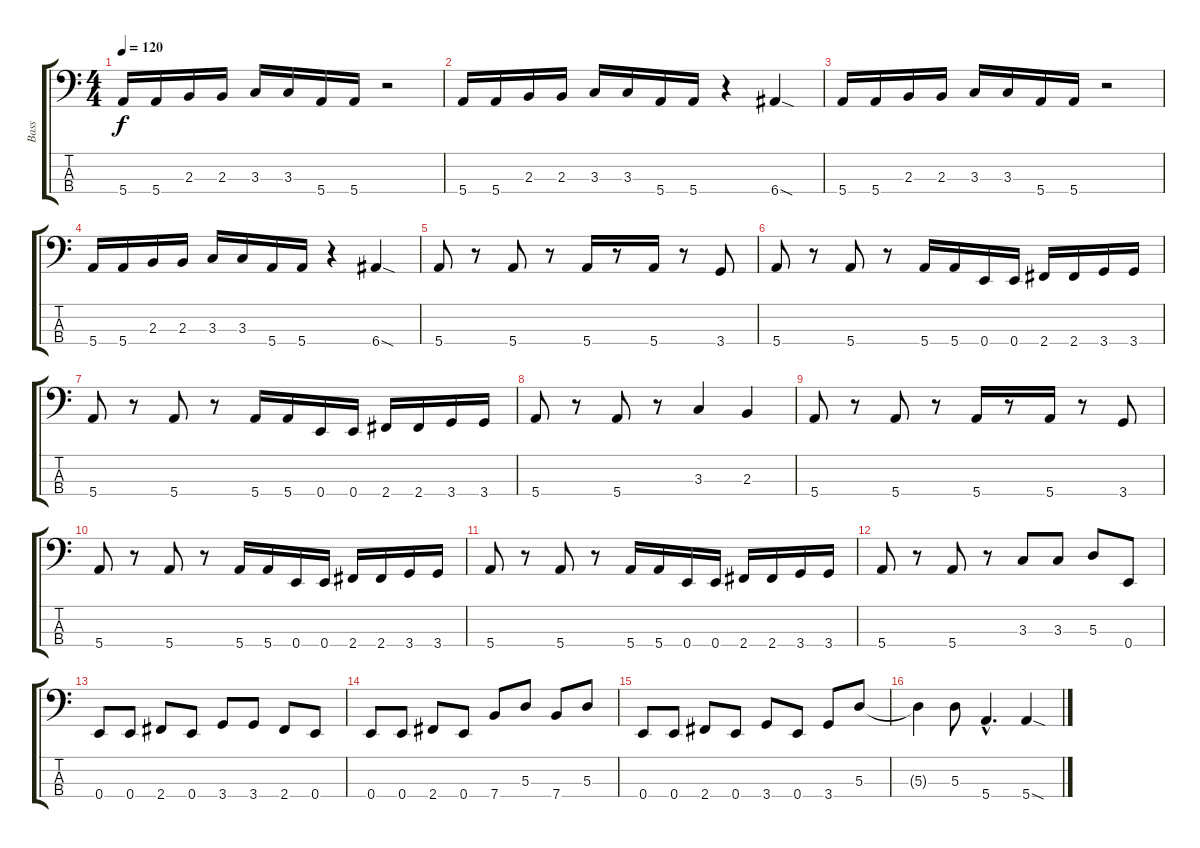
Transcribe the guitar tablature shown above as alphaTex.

\track ("Bass" "Bass") {instrument slapbass1}
\staff {score tabs}
\tuning (G2 D2 A1 E1) {hide}
\ts (4 4)
\tempo 120
\clef f4
\ks c
5.4.16{dy f instrument slapbass1} 5.4.16 2.3.16 2.3.16 3.3.16 3.3.16 5.4.16 5.4.16 r.2 |
5.4.16 5.4.16 2.3.16 2.3.16 3.3.16 3.3.16 5.4.16 5.4.16 r.4 6.4{sod}.4 |
5.4.16 5.4.16 2.3.16 2.3.16 3.3.16 3.3.16 5.4.16 5.4.16 r.2 |
5.4.16 5.4.16 2.3.16 2.3.16 3.3.16 3.3.16 5.4.16 5.4.16 r.4 6.4{sod}.4 |
5.4.8 r.8 5.4.8 r.8 5.4.16 r.8 5.4.16 r.8 3.4.8 |
5.4.8 r.8 5.4.8 r.8 5.4.16 5.4.16 0.4.16 0.4.16 2.4.16 2.4.16 3.4.16 3.4.16 |
5.4.8 r.8 5.4.8 r.8 5.4.16 5.4.16 0.4.16 0.4.16 2.4.16 2.4.16 3.4.16 3.4.16 |
5.4.8 r.8 5.4.8 r.8 3.3.4 2.3.4 |
5.4.8 r.8 5.4.8 r.8 5.4.16 r.8 5.4.16 r.8 3.4.8 |
5.4.8 r.8 5.4.8 r.8 5.4.16 5.4.16 0.4.16 0.4.16 2.4.16 2.4.16 3.4.16 3.4.16 |
5.4.8 r.8 5.4.8 r.8 5.4.16 5.4.16 0.4.16 0.4.16 2.4.16 2.4.16 3.4.16 3.4.16 |
5.4.8 r.8 5.4.8 r.8 3.3.8 3.3.8 5.3.8 0.4.8 |
0.4.8 0.4.8 2.4.8 0.4.8 3.4.8 3.4.8 2.4.8 0.4.8 |
0.4.8 0.4.8 2.4.8 0.4.8 7.4.8 5.3.8 7.4.8 5.3.8 |
0.4.8 0.4.8 2.4.8 0.4.8 3.4.8 0.4.8 3.4.8 5.3.8 |
5.3{t}.4 5.3.8 5.4{hac}.4{d} 5.4{sod}.4
